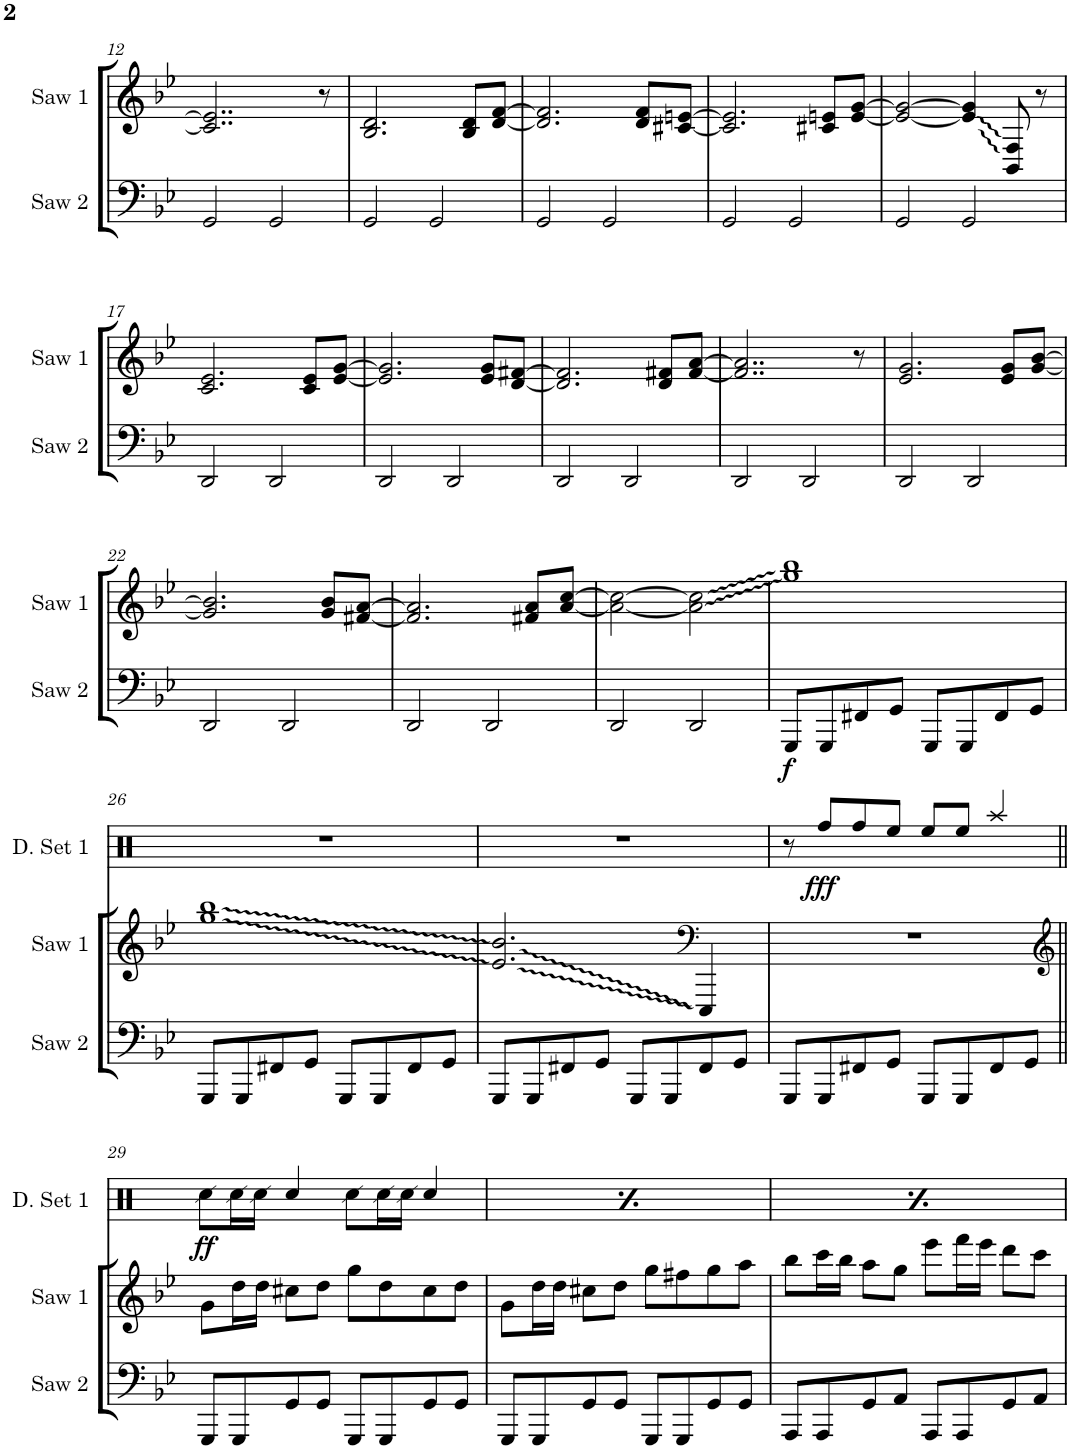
**kern	**dynam	**kern	**kern	**kern	**dynam
*part4	*part4	*part3	*part2	*part1	*part1
*staff4	*staff4	*staff3	*staff2	*staff1	*staff1
*I"Saw Synthesizer 2	*	*I"Saw Synthesizer 1	*I"Drumset 2	*I"Drumset 1	*
*I'Saw 2	*	*I'Saw 1	*I'D. Set 2	*I'D. Set 1	*
!!LO:PB:g=z
*clefF4	*	*clefG2	*clefX	*clefX	*
*k[b-e-]	*	*k[b-e-]	*k[]	*k[]	*
*M4/4	*	*M4/4	*M4/4	*M4/4	*
*met(c)	*	*met(c)	*met(c)	*met(c)	*
=12	=12	=12	=12	=12	=12
2GG/	.	2..c/] 2..e/]	1r	1r	.
2GG/	.	.	.	.	.
.	.	8r	.	.	.
=13	=13	=13	=13	=13	=13
2GG/	.	2.B-/ 2.d/	1r	1r	.
2GG/	.	.	.	.	.
.	.	8B-/ 8d/L	.	.	.
.	.	[8d/ [8f/J	.	.	.
=14	=14	=14	=14	=14	=14
2GG/	.	2.d/] 2.f/]	1r	1r	.
2GG/	.	.	.	.	.
.	.	8d/ 8f/L	.	.	.
.	.	[8c#X/ [8en/J	.	.	.
=15	=15	=15	=15	=15	=15
2GG/	.	2.c#/] 2.e/]	1r	1r	.
2GG/	.	.	.	.	.
.	.	8c#X/ 8en/L	.	.	.
.	.	[8e/ [8g/J	.	.	.
=16	=16	=16	=16	=16	=16
2GG/	.	2e/_ 2g/_	1r	1r	.
2GG/	.	4e/] 4g/]	.	.	.
.	.	8BB-/ 8F/	.	.	.
.	.	8r	.	.	.
!!LO:LB:g=z
=17	=17	=17	=17	=17	=17
2DD/	.	2.c/ 2.e-/	1r	1r	.
2DD/	.	.	.	.	.
.	.	8c/ 8e-/L	.	.	.
.	.	[8e-/ [8g/J	.	.	.
=18	=18	=18	=18	=18	=18
2DD/	.	2.e-/] 2.g/]	1r	1r	.
2DD/	.	.	.	.	.
.	.	8e-/ 8g/L	.	.	.
.	.	[8d/ [8f#X/J	.	.	.
=19	=19	=19	=19	=19	=19
2DD/	.	2.d/] 2.f#/]	1r	1r	.
2DD/	.	.	.	.	.
.	.	8d/ 8f#X/L	.	.	.
.	.	[8f#/ [8a/J	.	.	.
=20	=20	=20	=20	=20	=20
2DD/	.	2..f#/] 2..a/]	1r	1r	.
2DD/	.	.	.	.	.
.	.	8r	.	.	.
=21	=21	=21	=21	=21	=21
2DD/	.	2.e-/ 2.g/	1r	1r	.
2DD/	.	.	.	.	.
.	.	8e-/ 8g/L	.	.	.
.	.	[8g/ [8b-/J	.	.	.
!!LO:LB:g=z
=22	=22	=22	=22	=22	=22
2DD/	.	2.g/] 2.b-/]	1r	1r	.
2DD/	.	.	.	.	.
.	.	8g/ 8b-/L	.	.	.
.	.	[8f#X/ [8a/J	.	.	.
=23	=23	=23	=23	=23	=23
2DD/	.	2.f#/] 2.a/]	1r	1r	.
2DD/	.	.	.	.	.
.	.	8f#X/ 8a/L	.	.	.
.	.	[8a/ [8cc/J	.	.	.
=24	=24	=24	=24	=24	=24
2DD/	.	2a\_ 2cc\_	1r	1r	.
2DD/	.	2a\] 2cc\]	.	.	.
=25	=25	=25	=25	=25	=25
!	!LO:DY:b	!	!	!	!
8GGG/L	f	1gg 1bb-	1r	1r	.
8GGG/	.	.	.	.	.
8FF#X/	.	.	.	.	.
8GG/J	.	.	.	.	.
8GGG/L	.	.	.	.	.
8GGG/	.	.	.	.	.
8FF#/	.	.	.	.	.
8GG/J	.	.	.	.	.
!!LO:LB:g=z
=26	=26	=26	=26	=26	=26
8GGG/L	.	1gg 1bb-	1r	1r	.
8GGG/	.	.	.	.	.
8FF#X/	.	.	.	.	.
8GG/J	.	.	.	.	.
8GGG/L	.	.	.	.	.
8GGG/	.	.	.	.	.
8FF#/	.	.	.	.	.
8GG/J	.	.	.	.	.
=27	=27	=27	=27	=27	=27
8GGG/L	.	2.e-/ 2.b-/	1r	1r	.
8GGG/	.	.	.	.	.
8FF#X/	.	.	.	.	.
8GG/J	.	.	.	.	.
8GGG/L	.	.	.	.	.
8GGG/	.	.	.	.	.
*	*	*clefF4	*	*	*
8FF#/	.	4EEE-/	.	.	.
8GG/J	.	.	.	.	.
=28	=28	=28	=28	=28	=28
8GGG/L	.	1r	1r	8r	.
!	!	!	!	!	!LO:DY:b
8GGG/	.	.	.	8Rff/L	fff
8FF#X/	.	.	.	8Rff/	.
8GG/J	.	.	.	8Ree/J	.
8GGG/L	.	.	.	8Ree/L	.
8GGG/	.	.	.	8Ree/J	.
8FF#/	.	.	.	4Raa/	.
8GG/J	.	.	.	.	.
!!LO:LB:g=z
=29||	=29||	=29||	=29||	=29||	=29||
*	*	*clefG2	*	*	*
!	!	!	!	!	!LO:DY:b
8GGG/L	.	8g\L	1r	8Rcc\L	ff
8GGG/	.	16dd\L	.	16Rcc\L	.
.	.	16dd\JJ	.	16Rcc\JJ	.
8GG/	.	8cc#X\L	.	4Rcc/	.
8GG/J	.	8dd\J	.	.	.
8GGG/L	.	8gg\L	.	8Rcc\L	.
8GGG/	.	8dd\	.	16Rcc\L	.
.	.	.	.	16Rcc\JJ	.
8GG/	.	8cc#\	.	4Rcc/	.
8GG/J	.	8dd\J	.	.	.
=30	=30	=30	=30	=30	=30
!	!	!	!	!	!LO:DY:b
8GGG/L	.	8g\L	1r	8Rcc\L	ff
8GGG/	.	16dd\L	.	16Rcc\L	.
.	.	16dd\JJ	.	16Rcc\JJ	.
8GG/	.	8cc#X\L	.	4Rcc/	.
8GG/J	.	8dd\J	.	.	.
8GGG/L	.	8gg\L	.	8Rcc\L	.
8GGG/	.	8ff#X\	.	16Rcc\L	.
.	.	.	.	16Rcc\JJ	.
8GG/	.	8gg\	.	4Rcc/	.
8GG/J	.	8aa\J	.	.	.
=31	=31	=31	=31	=31	=31
!	!	!	!	!	!LO:DY:b
8AAA/L	.	8bb-\L	1r	8Rcc\L	ff
8AAA/	.	16ccc\L	.	16Rcc\L	.
.	.	16bb-\JJ	.	16Rcc\JJ	.
8GG/	.	8aa\L	.	4Rcc/	.
8AA/J	.	8gg\J	.	.	.
8AAA/L	.	8eee-\L	.	8Rcc\L	.
8AAA/	.	16fff\L	.	16Rcc\L	.
.	.	16eee-\JJ	.	16Rcc\JJ	.
8GG/	.	8ddd\L	.	4Rcc/	.
8AA/J	.	8ccc\J	.	.	.
=	=	=	=	=	=
*-	*-	*-	*-	*-	*-
